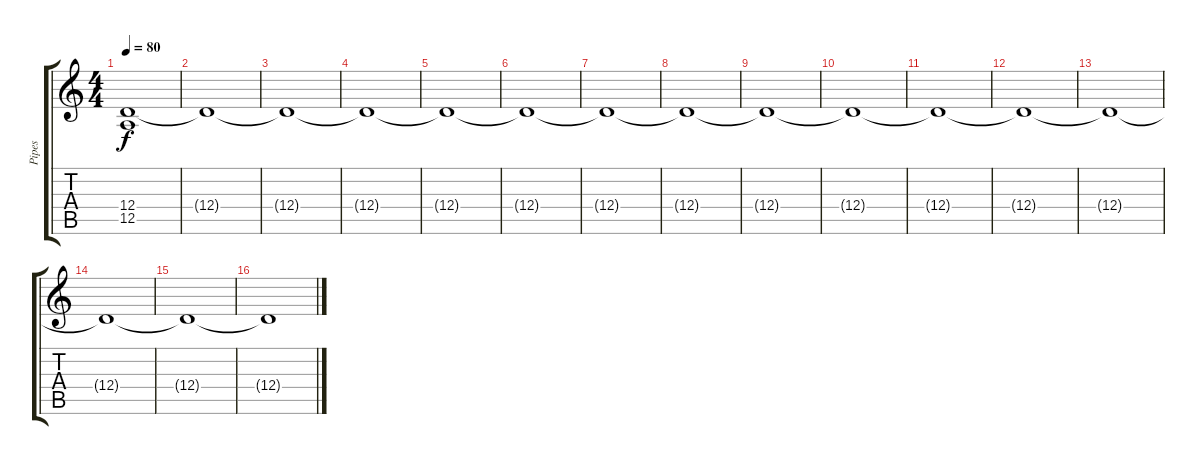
\track ("Pipes   " "Pipes   ") {instrument synthbrass2}
\staff {score tabs}
\tuning (E4 B3 G3 D3 A2 E2) {hide}
\ts (4 4)
\tempo 80
\clef g2
\ks c
(12.4{t} 12.5{t}).1{dy f} |
12.4{t}.1 |
12.4{t}.1 |
12.4{t}.1 |
12.4{t}.1 |
12.4{t}.1 |
12.4{t}.1 |
12.4{t}.1 |
12.4{t}.1 |
12.4{t}.1 |
12.4{t}.1 |
12.4{t}.1 |
12.4{t}.1 |
12.4{t}.1 |
12.4{t}.1 |
12.4{t}.1
